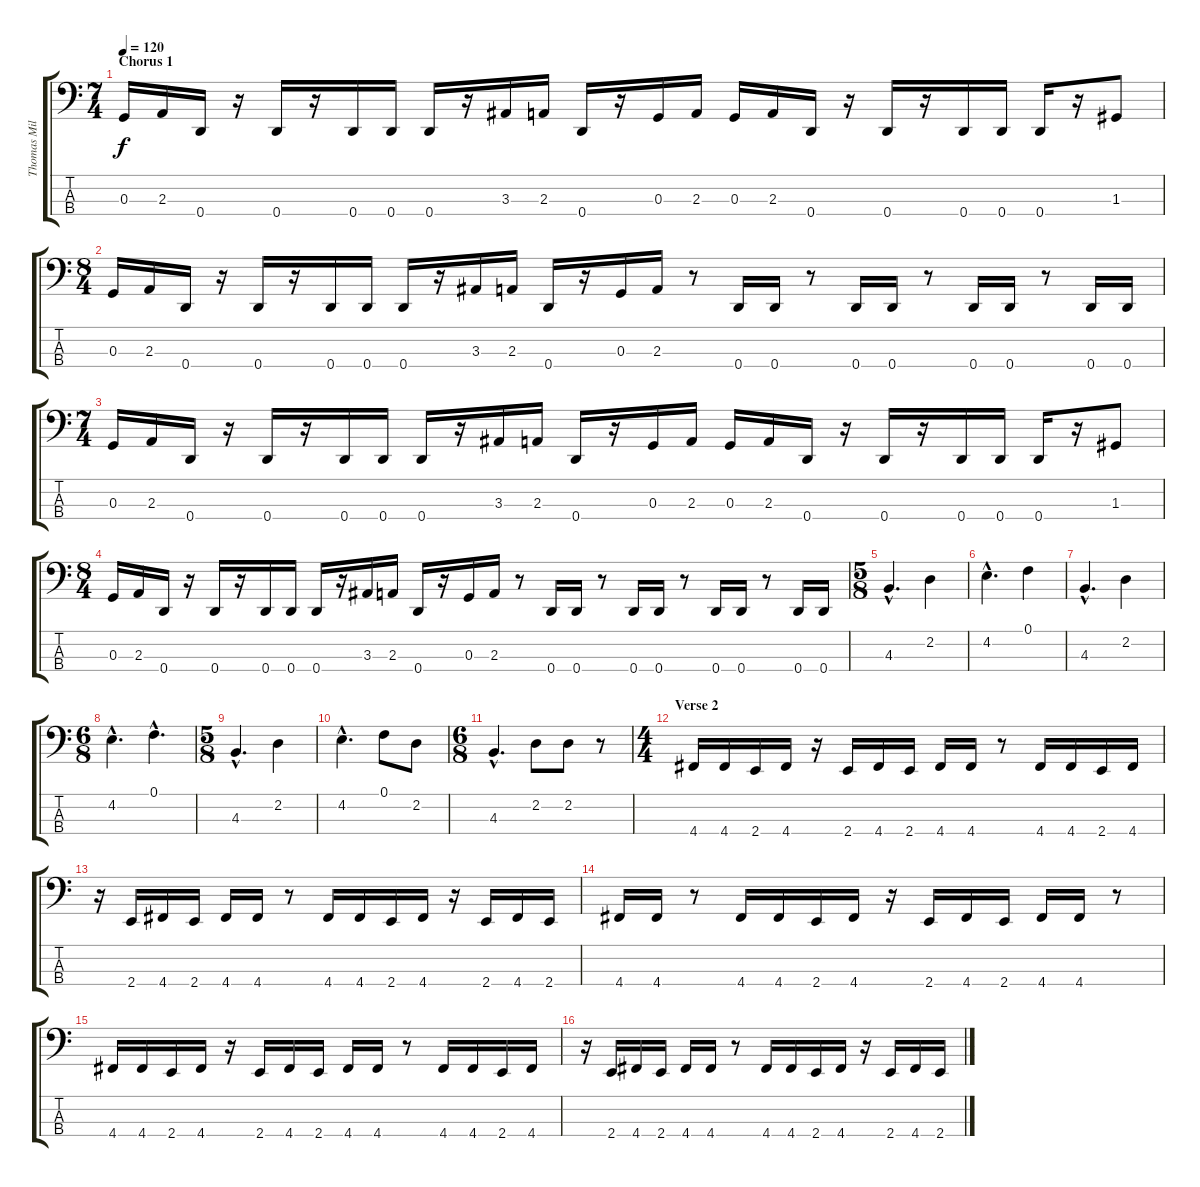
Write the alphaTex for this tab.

\track ("Thomas Miller" "Thomas Mil") {instrument electricbasspick}
\staff {score tabs}
\tuning (F2 C2 G1 D1) {hide}
\ts (7 4)
\section ("" "Chorus 1")
\tempo 120
\clef f4
\ks c
0.3.16{dy f} 2.3.16 0.4.16 r.16 0.4.16 r.16 0.4.16 0.4.16 0.4.16 r.16 3.3.16 2.3.16 0.4.16 r.16 0.3.16 2.3.16 0.3.16 2.3.16 0.4.16 r.16 0.4.16 r.16 0.4.16 0.4.16 0.4.16 r.16 1.3.8 |
\ts (8 4)
0.3.16 2.3.16 0.4.16 r.16 0.4.16 r.16 0.4.16 0.4.16 0.4.16 r.16 3.3.16 2.3.16 0.4.16 r.16 0.3.16 2.3.16 r.8 0.4.16 0.4.16 r.8 0.4.16 0.4.16 r.8 0.4.16 0.4.16 r.8 0.4.16 0.4.16 |
\ts (7 4)
0.3.16 2.3.16 0.4.16 r.16 0.4.16 r.16 0.4.16 0.4.16 0.4.16 r.16 3.3.16 2.3.16 0.4.16 r.16 0.3.16 2.3.16 0.3.16 2.3.16 0.4.16 r.16 0.4.16 r.16 0.4.16 0.4.16 0.4.16 r.16 1.3.8 |
\ts (8 4)
0.3.16 2.3.16 0.4.16 r.16 0.4.16 r.16 0.4.16 0.4.16 0.4.16 r.16 3.3.16 2.3.16 0.4.16 r.16 0.3.16 2.3.16 r.8 0.4.16 0.4.16 r.8 0.4.16 0.4.16 r.8 0.4.16 0.4.16 r.8 0.4.16 0.4.16 |
\ts (5 8)
4.3{hac}.4{d} 2.2.4 |
4.2{hac}.4{d} 0.1.4 |
4.3{hac}.4{d} 2.2.4 |
\ts (6 8)
4.2{hac}.4{d} 0.1{hac}.4{d} |
\ts (5 8)
4.3{hac}.4{d} 2.2.4 |
4.2{hac}.4{d} 0.1.8 2.2.8 |
\ts (6 8)
4.3{hac}.4{d} 2.2.8 2.2.8 r.8 |
\ts (4 4)
\section ("" "Verse 2")
4.4.16 4.4.16 2.4.16 4.4.16 r.16 2.4.16 4.4.16 2.4.16 4.4.16 4.4.16 r.8 4.4.16 4.4.16 2.4.16 4.4.16 |
r.16 2.4.16 4.4.16 2.4.16 4.4.16 4.4.16 r.8 4.4.16 4.4.16 2.4.16 4.4.16 r.16 2.4.16 4.4.16 2.4.16 |
4.4.16 4.4.16 r.8 4.4.16 4.4.16 2.4.16 4.4.16 r.16 2.4.16 4.4.16 2.4.16 4.4.16 4.4.16 r.8 |
4.4.16 4.4.16 2.4.16 4.4.16 r.16 2.4.16 4.4.16 2.4.16 4.4.16 4.4.16 r.8 4.4.16 4.4.16 2.4.16 4.4.16 |
r.16 2.4.16 4.4.16 2.4.16 4.4.16 4.4.16 r.8 4.4.16 4.4.16 2.4.16 4.4.16 r.16 2.4.16 4.4.16 2.4.16
